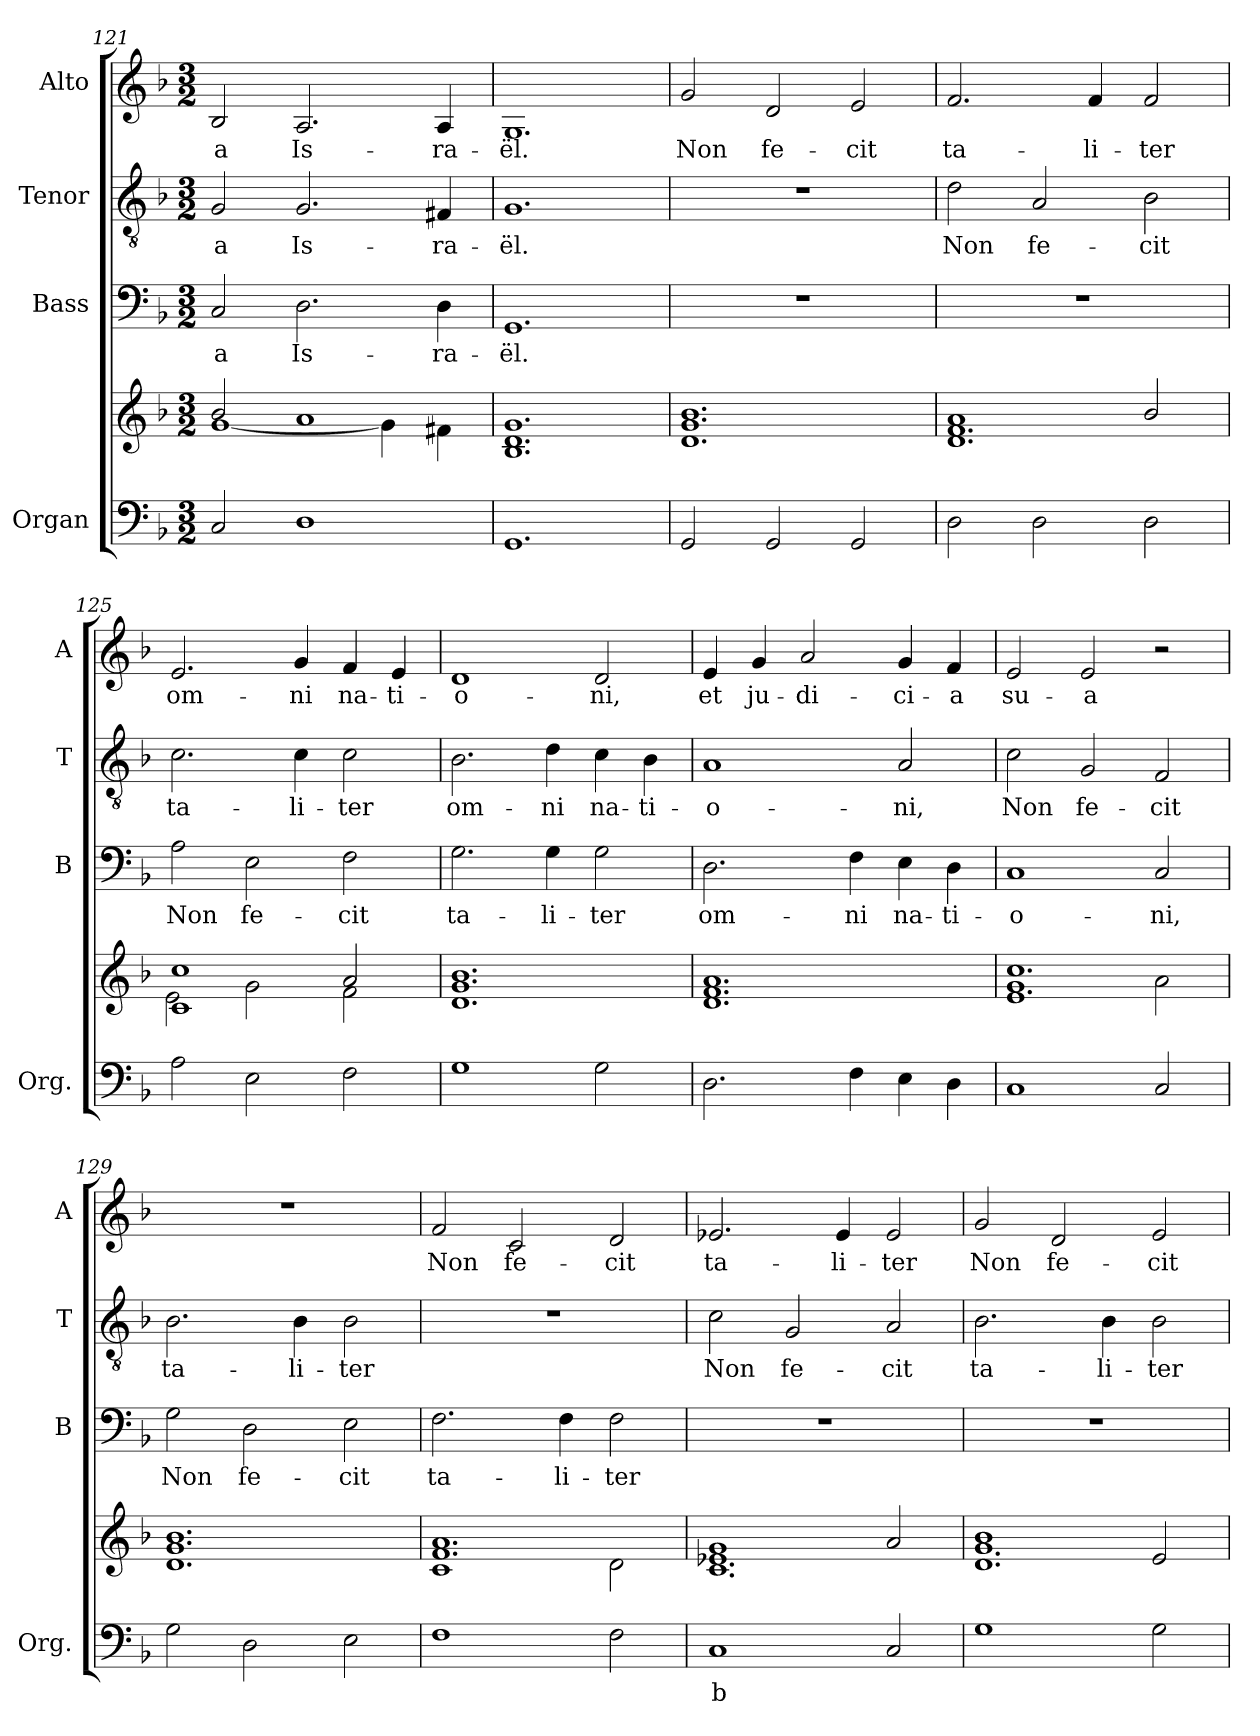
**kern	**text	**kern	**kern	**text	**kern	**text	**kern	**text
*part4	*part4	*part4	*part3	*part3	*part2	*part2	*part1	*part1
*staff5	*staff5	*staff4	*staff3	*staff3	*staff2	*staff2	*staff1	*staff1
*I"Organ	*	*	*I"Bass	*	*I"Tenor	*	*I"Alto	*
*I'Org.	*	*	*I'B	*	*I'T	*	*I'A	*
*clefF4	*	*clefG2	*clefF4	*	*clefGv2	*	*clefG2	*
*k[b-]	*	*k[b-]	*k[b-]	*	*k[b-]	*	*k[b-]	*
*F:	*	*F:	*F:	*	*F:	*	*F:	*
*M3/2	*	*M3/2	*M3/2	*	*M3/2	*	*M3/2	*
=121	=121	=121	=121	=121	=121	=121	=121	=121
*	*	*^	*	*	*	*	*	*
!	!	!	!	!	!LO:LY:b	!	!LO:LY:b	!	!LO:LY:b
2C/	.	2b-!/	[1g!	2C/	-a	2G/	-a	2B-/	-a
!	!	!	!	!	!LO:LY:b	!	!LO:LY:b	!	!LO:LY:b
1D	.	1a!	.	2.D\	Is-	2.G/	Is-	2.A/	Is-
.	.	.	4g!\]	.	.	.	.	.	.
!	!	!	!	!	!LO:LY:b	!	!LO:LY:b	!	!LO:LY:b
.	.	.	4f#X!\	4D\	-ra-	4F#X/	-ra-	4A/	-ra-
=122	=122	=122	=122	=122	=122	=122	=122	=122	=122
!	!	!	!	!	!LO:LY:b	!	!LO:LY:b	!	!LO:LY:b
*	*	*v	*v	*	*	*	*	*	*
1.GG	.	1.B-! 1.d! 1.g!	1.GG	-ël.	1.G	-ël.	1.G	-ël.
!!LO:PB:g=z
=123	=123	=123	=123	=123	=123	=123	=123	=123
!	!	!	!	!	!	!	!	!LO:LY:b
2GG/	.	1.d! 1.g! 1.b-!	1.r	.	1.r	.	2g/	Non
!	!	!	!	!	!	!	!	!LO:LY:b
2GG/	.	.	.	.	.	.	2d/	fe-
!	!	!	!	!	!	!	!	!LO:LY:b
2GG/	.	.	.	.	.	.	2e/	-cit
=124	=124	=124	=124	=124	=124	=124	=124	=124
*	*	*^	*	*	*	*	*	*
!	!	!	!	!	!	!	!LO:LY:b	!	!LO:LY:b
2D\	.	1a!	1.d! 1.f!	1.r	.	2d\	Non	2.f/	ta-
!	!	!	!	!	!	!	!LO:LY:b	!	!
2D\	.	.	.	.	.	2A/	fe-	.	.
!	!	!	!	!	!	!	!	!	!LO:LY:b
.	.	.	.	.	.	.	.	4f/	-li-
!	!	!	!	!	!	!	!LO:LY:b	!	!LO:LY:b
2D\	.	2b-!/	.	.	.	2B-\	-cit	2f/	-ter
=125	=125	=125	=125	=125	=125	=125	=125	=125	=125
!	!	!	!	!	!LO:LY:b	!	!LO:LY:b	!	!LO:LY:b
2A\	.	1c! 1cc!	2e!\	2A\	Non	2.c\	ta-	2.e/	om-
!	!	!	!	!	!LO:LY:b	!	!	!	!
2E\	.	.	2g!\	2E\	fe-	.	.	.	.
!	!	!	!	!	!	!	!LO:LY:b	!	!LO:LY:b
.	.	.	.	.	.	4c\	-li-	4g/	-ni
!	!	!	!	!	!LO:LY:b	!	!LO:LY:b	!	!LO:LY:b
2F\	.	2a!/	2f!\	2F\	-cit	2c\	-ter	4f/	na-
!	!	!	!	!	!	!	!	!	!LO:LY:b
.	.	.	.	.	.	.	.	4e/	-ti-
*	*	*v	*v	*	*	*	*	*	*
=126	=126	=126	=126	=126	=126	=126	=126	=126
!	!	!	!	!LO:LY:b	!	!LO:LY:b	!	!LO:LY:b
1G	.	1.d! 1.g! 1.b-!	2.G\	ta-	2.B-\	om-	1d	-o-
!	!	!	!	!LO:LY:b	!	!LO:LY:b	!	!
.	.	.	4G\	-li-	4d\	-ni	.	.
!	!	!	!	!LO:LY:b	!	!LO:LY:b	!	!LO:LY:b
2G\	.	.	2G\	-ter	4c\	na-	2d/	-ni,
!	!	!	!	!	!	!LO:LY:b	!	!
.	.	.	.	.	4B-\	-ti-	.	.
=127	=127	=127	=127	=127	=127	=127	=127	=127
!	!	!	!	!LO:LY:b	!	!LO:LY:b	!	!LO:LY:b
2.D\	.	1.d! 1.f! 1.a!	2.D\	om-	1A	-o-	4e/	et
!	!	!	!	!	!	!	!	!LO:LY:b
.	.	.	.	.	.	.	4g/	ju-
!	!	!	!	!	!	!	!	!LO:LY:b
.	.	.	.	.	.	.	2a/	-di-
!	!	!	!	!LO:LY:b	!	!	!	!
4F\	.	.	4F\	-ni	.	.	.	.
!	!	!	!	!LO:LY:b	!	!LO:LY:b	!	!LO:LY:b
4E\	.	.	4E\	na-	2A/	-ni,	4g/	-ci-
!	!	!	!	!LO:LY:b	!	!	!	!LO:LY:b
4D\	.	.	4D\	-ti-	.	.	4f/	-a
!!LO:PB:g=z
=128	=128	=128	=128	=128	=128	=128	=128	=128
*	*	*^	*	*	*	*	*	*
!	!	!	!	!	!LO:LY:b	!	!LO:LY:b	!	!LO:LY:b
1C	.	1.e! 1.cc!	1g!	1C	-o-	2c\	Non	2e/	su-
!	!	!	!	!	!	!	!LO:LY:b	!	!LO:LY:b
.	.	.	.	.	.	2G/	fe-	2e/	-a
!	!	!	!	!	!LO:LY:b	!	!LO:LY:b	!	!
2C/	.	.	2a!\	2C/	-ni,	2F/	-cit	2r	.
=129	=129	=129	=129	=129	=129	=129	=129	=129	=129
!	!	!	!	!	!LO:LY:b	!	!LO:LY:b	!	!
*	*	*v	*v	*	*	*	*	*	*
2G\	.	1.d! 1.g! 1.b-!	2G\	Non	2.B-\	ta-	1.r	.
!	!	!	!	!LO:LY:b	!	!	!	!
2D\	.	.	2D\	fe-	.	.	.	.
!	!	!	!	!	!	!LO:LY:b	!	!
.	.	.	.	.	4B-\	-li-	.	.
!	!	!	!	!LO:LY:b	!	!LO:LY:b	!	!
2E\	.	.	2E\	-cit	2B-\	-ter	.	.
=130	=130	=130	=130	=130	=130	=130	=130	=130
*	*	*^	*	*	*	*	*	*
!	!	!	!	!	!LO:LY:b	!	!	!	!LO:LY:b
1F	.	1.f! 1.a!	1c!	2.F\	ta-	1.r	.	2f/	Non
!	!	!	!	!	!	!	!	!	!LO:LY:b
.	.	.	.	.	.	.	.	2c/	fe-
!	!	!	!	!	!LO:LY:b	!	!	!	!
.	.	.	.	4F\	-li-	.	.	.	.
!	!	!	!	!	!LO:LY:b	!	!	!	!LO:LY:b
2F\	.	.	2d!\	2F\	-ter	.	.	2d/	-cit
=131	=131	=131	=131	=131	=131	=131	=131	=131	=131
!	!LO:LY:b	!	!	!	!	!	!LO:LY:b	!	!LO:LY:b
1C	b	1g!	1.c! 1.e-X!	1.r	.	2c\	Non	2.e-X/	ta-
!	!	!	!	!	!	!	!LO:LY:b	!	!
.	.	.	.	.	.	2G/	fe-	.	.
!	!	!	!	!	!	!	!	!	!LO:LY:b
.	.	.	.	.	.	.	.	4e-/	-li-
!	!	!	!	!	!	!	!LO:LY:b	!	!LO:LY:b
2C/	.	2a!/	.	.	.	2A/	-cit	2e-/	-ter
=132	=132	=132	=132	=132	=132	=132	=132	=132	=132
!	!	!	!	!	!	!	!LO:LY:b	!	!LO:LY:b
1G	.	1b-!	1.d! 1.g!	1.r	.	2.B-\	ta-	2g/	Non
!	!	!	!	!	!	!	!	!	!LO:LY:b
.	.	.	.	.	.	.	.	2d/	fe-
!	!	!	!	!	!	!	!LO:LY:b	!	!
.	.	.	.	.	.	4B-\	-li-	.	.
!	!	!	!	!	!	!	!LO:LY:b	!	!LO:LY:b
2G\	.	2e!/	.	.	.	2B-\	-ter	2e/	-cit
*	*	*v	*v	*	*	*	*	*	*
=	=	=	=	=	=	=	=	=
*-	*-	*-	*-	*-	*-	*-	*-	*-
